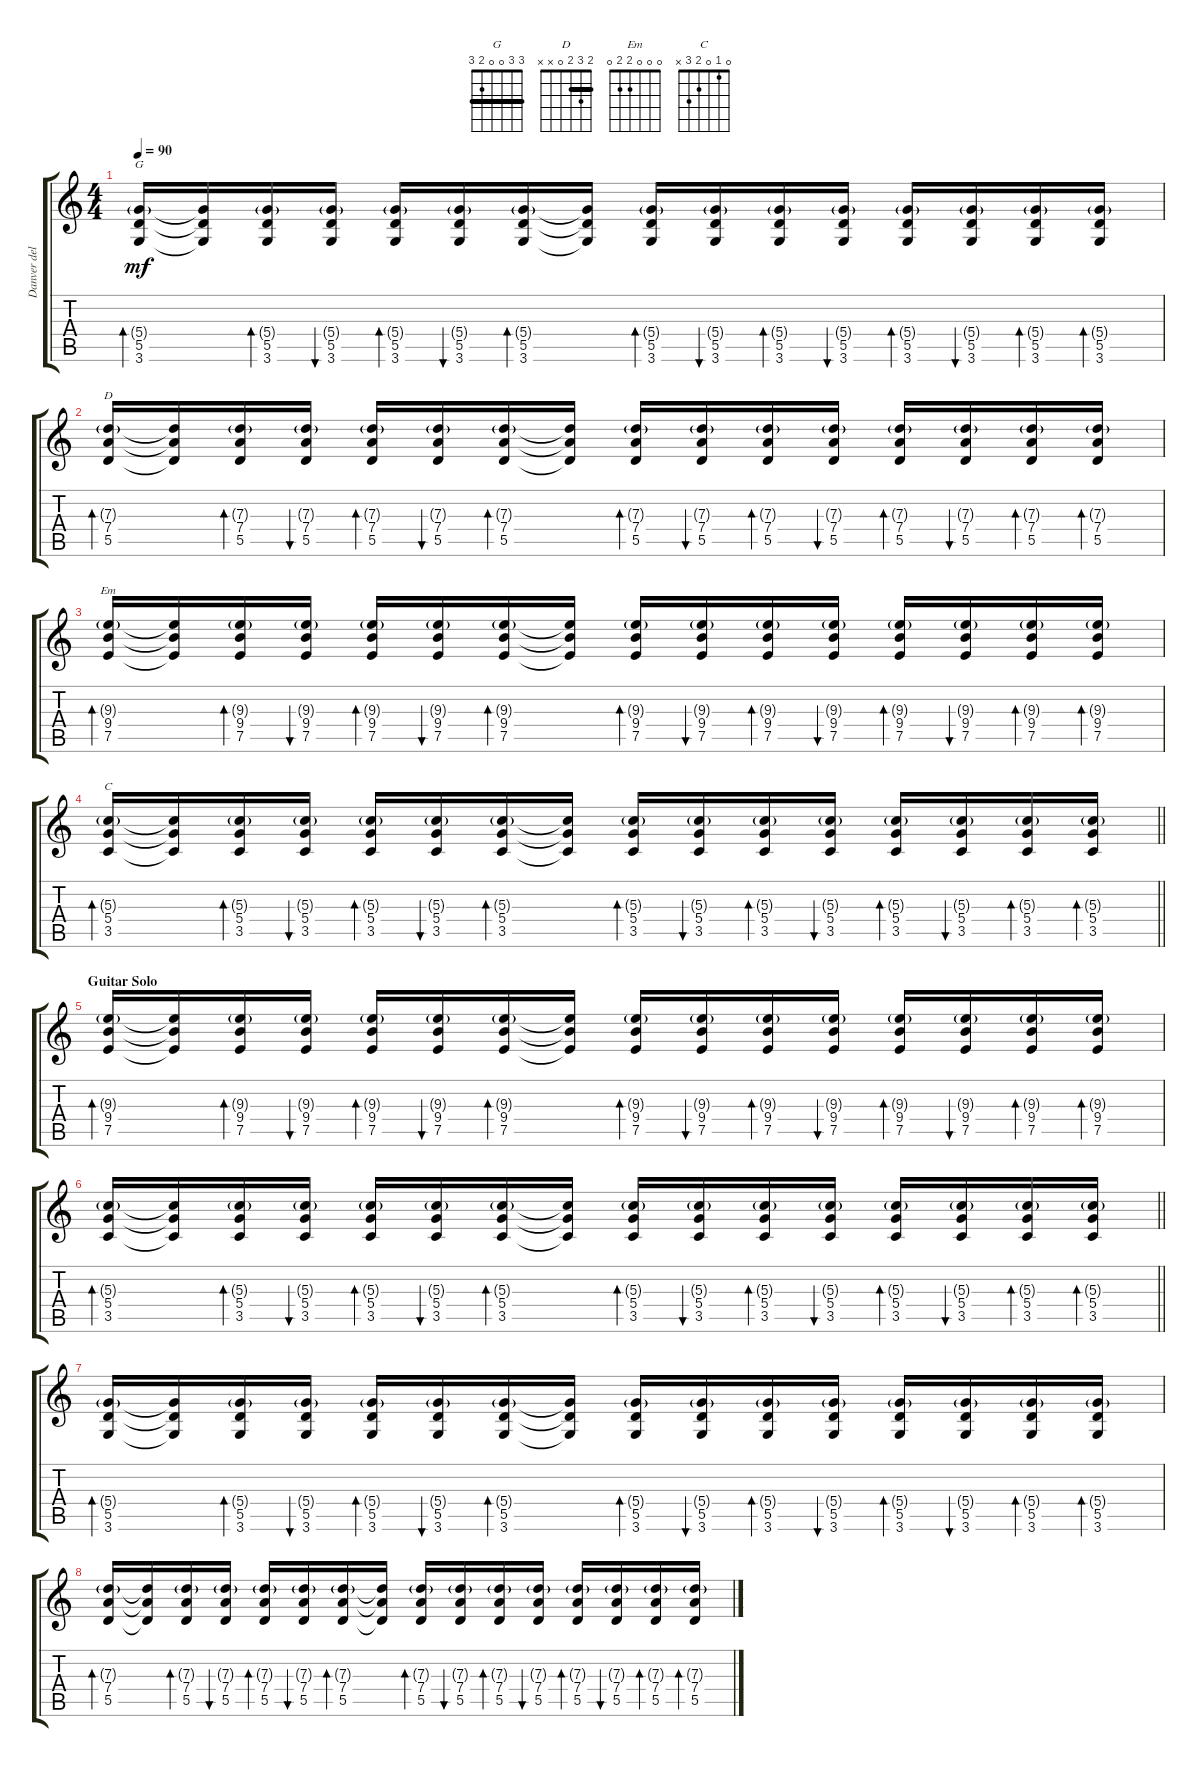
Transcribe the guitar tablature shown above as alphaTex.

\track ("Danver del Rosario's Guitar (Overdriven)" "Danver del") {instrument overdrivenguitar}
\staff {score tabs}
\tuning (E4 B3 G3 D3 A2 E2) {hide}
\chord ("G" 3 3 0 0 2 3) {barre 3}
\chord ("D" 2 3 2 0 x x) {barre 2}
\chord ("Em" 0 0 0 2 2 0)
\chord ("C" 0 1 0 2 3 x)
\ts (4 4)
\tempo 90
\clef g2
\ks c
(5.4{g} 5.5 3.6).16{bd 30 ch "G" dy mf} (5.4{t} 5.5{t} 3.6{t}).16 (5.4{g} 5.5 3.6).16{bd 30} (5.4{g} 5.5 3.6).16{bu 30} (5.4{g} 5.5 3.6).16{bd 30} (5.4{g} 5.5 3.6).16{bu 30} (5.4{g} 5.5 3.6).16{bd 30} (5.4{t} 5.5{t} 3.6{t}).16 (5.4{g} 5.5 3.6).16{bd 30} (5.4{g} 5.5 3.6).16{bu 30} (5.4{g} 5.5 3.6).16{bd 30} (5.4{g} 5.5 3.6).16{bu 30} (5.4{g} 5.5 3.6).16{bd 30} (5.4{g} 5.5 3.6).16{bu 30} (5.4{g} 5.5 3.6).16{bd 30} (5.4{g} 5.5 3.6).16{bd 30} |
(7.3{g} 7.4 5.5).16{bd 30 ch "D"} (7.3{t} 7.4{t} 5.5{t}).16 (7.3{g} 7.4 5.5).16{bd 30} (7.3{g} 7.4 5.5).16{bu 30} (7.3{g} 7.4 5.5).16{bd 30} (7.3{g} 7.4 5.5).16{bu 30} (7.3{g} 7.4 5.5).16{bd 30} (7.3{t} 7.4{t} 5.5{t}).16 (7.3{g} 7.4 5.5).16{bd 30} (7.3{g} 7.4 5.5).16{bu 30} (7.3{g} 7.4 5.5).16{bd 30} (7.3{g} 7.4 5.5).16{bu 30} (7.3{g} 7.4 5.5).16{bd 30} (7.3{g} 7.4 5.5).16{bu 30} (7.3{g} 7.4 5.5).16{bd 30} (7.3{g} 7.4 5.5).16{bd 30} |
(9.3{g} 9.4 7.5).16{bd 30 ch "Em"} (9.3{t} 9.4{t} 7.5{t}).16 (9.3{g} 9.4 7.5).16{bd 30} (9.3{g} 9.4 7.5).16{bu 30} (9.3{g} 9.4 7.5).16{bd 30} (9.3{g} 9.4 7.5).16{bu 30} (9.3{g} 9.4 7.5).16{bd 30} (9.3{t} 9.4{t} 7.5{t}).16 (9.3{g} 9.4 7.5).16{bd 30} (9.3{g} 9.4 7.5).16{bu 30} (9.3{g} 9.4 7.5).16{bd 30} (9.3{g} 9.4 7.5).16{bu 30} (9.3{g} 9.4 7.5).16{bd 30} (9.3{g} 9.4 7.5).16{bu 30} (9.3{g} 9.4 7.5).16{bd 30} (9.3{g} 9.4 7.5).16{bd 30} |
\barLineRight lightlight
(5.3{g} 5.4 3.5).16{bd 30 ch "C"} (5.3{t} 5.4{t} 3.5{t}).16 (5.3{g} 5.4 3.5).16{bd 30} (5.3{g} 5.4 3.5).16{bu 30} (5.3{g} 5.4 3.5).16{bd 30} (5.3{g} 5.4 3.5).16{bu 30} (5.3{g} 5.4 3.5).16{bd 30} (5.3{t} 5.4{t} 3.5{t}).16 (5.3{g} 5.4 3.5).16{bd 30} (5.3{g} 5.4 3.5).16{bu 30} (5.3{g} 5.4 3.5).16{bd 30} (5.3{g} 5.4 3.5).16{bu 30} (5.3{g} 5.4 3.5).16{bd 30} (5.3{g} 5.4 3.5).16{bu 30} (5.3{g} 5.4 3.5).16{bd 30} (5.3{g} 5.4 3.5).16{bd 30} |
\section ("" "Guitar Solo")
(9.3{g} 9.4 7.5).16{bd 30} (9.3{t} 9.4{t} 7.5{t}).16 (9.3{g} 9.4 7.5).16{bd 30} (9.3{g} 9.4 7.5).16{bu 30} (9.3{g} 9.4 7.5).16{bd 30} (9.3{g} 9.4 7.5).16{bu 30} (9.3{g} 9.4 7.5).16{bd 30} (9.3{t} 9.4{t} 7.5{t}).16 (9.3{g} 9.4 7.5).16{bd 30} (9.3{g} 9.4 7.5).16{bu 30} (9.3{g} 9.4 7.5).16{bd 30} (9.3{g} 9.4 7.5).16{bu 30} (9.3{g} 9.4 7.5).16{bd 30} (9.3{g} 9.4 7.5).16{bu 30} (9.3{g} 9.4 7.5).16{bd 30} (9.3{g} 9.4 7.5).16{bd 30} |
\barLineRight lightlight
(5.3{g} 5.4 3.5).16{bd 30} (5.3{t} 5.4{t} 3.5{t}).16 (5.3{g} 5.4 3.5).16{bd 30} (5.3{g} 5.4 3.5).16{bu 30} (5.3{g} 5.4 3.5).16{bd 30} (5.3{g} 5.4 3.5).16{bu 30} (5.3{g} 5.4 3.5).16{bd 30} (5.3{t} 5.4{t} 3.5{t}).16 (5.3{g} 5.4 3.5).16{bd 30} (5.3{g} 5.4 3.5).16{bu 30} (5.3{g} 5.4 3.5).16{bd 30} (5.3{g} 5.4 3.5).16{bu 30} (5.3{g} 5.4 3.5).16{bd 30} (5.3{g} 5.4 3.5).16{bu 30} (5.3{g} 5.4 3.5).16{bd 30} (5.3{g} 5.4 3.5).16{bd 30} |
(5.4{g} 5.5 3.6).16{bd 30} (5.4{t} 5.5{t} 3.6{t}).16 (5.4{g} 5.5 3.6).16{bd 30} (5.4{g} 5.5 3.6).16{bu 30} (5.4{g} 5.5 3.6).16{bd 30} (5.4{g} 5.5 3.6).16{bu 30} (5.4{g} 5.5 3.6).16{bd 30} (5.4{t} 5.5{t} 3.6{t}).16 (5.4{g} 5.5 3.6).16{bd 30} (5.4{g} 5.5 3.6).16{bu 30} (5.4{g} 5.5 3.6).16{bd 30} (5.4{g} 5.5 3.6).16{bu 30} (5.4{g} 5.5 3.6).16{bd 30} (5.4{g} 5.5 3.6).16{bu 30} (5.4{g} 5.5 3.6).16{bd 30} (5.4{g} 5.5 3.6).16{bd 30} |
(7.3{g} 7.4 5.5).16{bd 30} (7.3{t} 7.4{t} 5.5{t}).16 (7.3{g} 7.4 5.5).16{bd 30} (7.3{g} 7.4 5.5).16{bu 30} (7.3{g} 7.4 5.5).16{bd 30} (7.3{g} 7.4 5.5).16{bu 30} (7.3{g} 7.4 5.5).16{bd 30} (7.3{t} 7.4{t} 5.5{t}).16 (7.3{g} 7.4 5.5).16{bd 30} (7.3{g} 7.4 5.5).16{bu 30} (7.3{g} 7.4 5.5).16{bd 30} (7.3{g} 7.4 5.5).16{bu 30} (7.3{g} 7.4 5.5).16{bd 30} (7.3{g} 7.4 5.5).16{bu 30} (7.3{g} 7.4 5.5).16{bd 30} (7.3{g} 7.4 5.5).16{bd 30}
